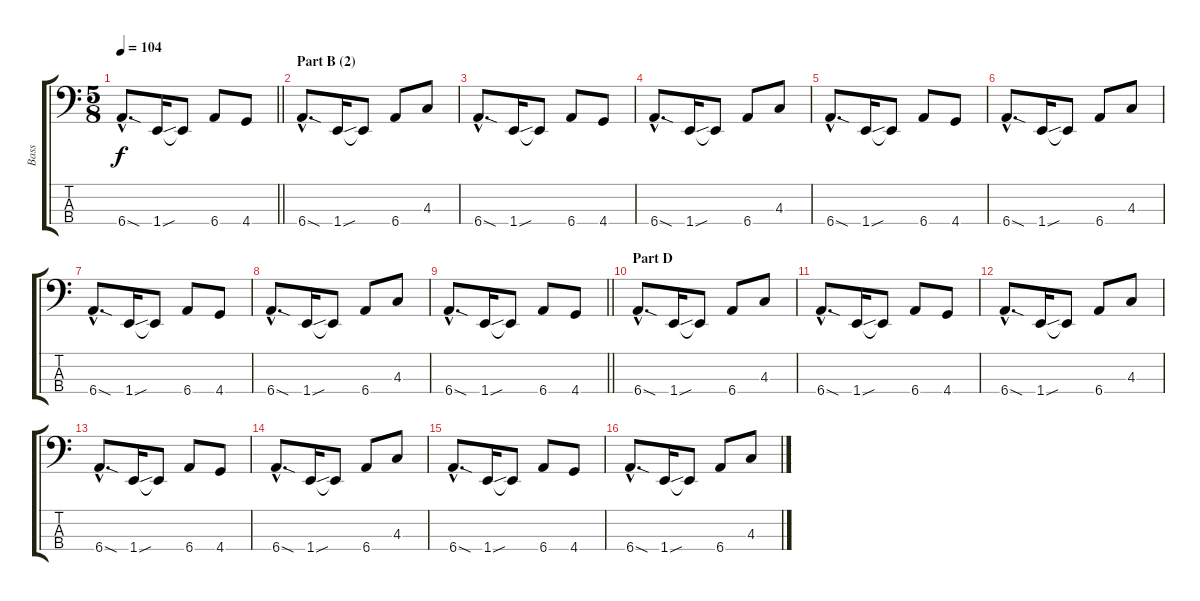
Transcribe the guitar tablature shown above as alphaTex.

\track ("Bass" "Bass") {instrument electricbasspick}
\staff {score tabs}
\tuning (Gb2 Db2 Ab1 Eb1) {hide}
\ts (5 8)
\tempo 104
\clef f4
\barLineRight lightlight
\ks c
6.4{sod hac}.8{d dy f} 1.4{sou}.16 1.4{t}.8 6.4.8 4.4.8 |
\section ("" "Part B (2)")
6.4{sod hac}.8{d} 1.4{sou}.16 1.4{t}.8 6.4.8 4.3.8 |
6.4{sod hac}.8{d} 1.4{sou}.16 1.4{t}.8 6.4.8 4.4.8 |
6.4{sod hac}.8{d} 1.4{sou}.16 1.4{t}.8 6.4.8 4.3.8 |
6.4{sod hac}.8{d} 1.4{sou}.16 1.4{t}.8 6.4.8 4.4.8 |
6.4{sod hac}.8{d} 1.4{sou}.16 1.4{t}.8 6.4.8 4.3.8 |
6.4{sod hac}.8{d} 1.4{sou}.16 1.4{t}.8 6.4.8 4.4.8 |
6.4{sod hac}.8{d} 1.4{sou}.16 1.4{t}.8 6.4.8 4.3.8 |
\barLineRight lightlight
6.4{sod hac}.8{d} 1.4{sou}.16 1.4{t}.8 6.4.8 4.4.8 |
\section ("" "Part D")
6.4{sod hac}.8{d} 1.4{sou}.16 1.4{t}.8 6.4.8 4.3.8 |
6.4{sod hac}.8{d} 1.4{sou}.16 1.4{t}.8 6.4.8 4.4.8 |
6.4{sod hac}.8{d} 1.4{sou}.16 1.4{t}.8 6.4.8 4.3.8 |
6.4{sod hac}.8{d} 1.4{sou}.16 1.4{t}.8 6.4.8 4.4.8 |
6.4{sod hac}.8{d} 1.4{sou}.16 1.4{t}.8 6.4.8 4.3.8 |
6.4{sod hac}.8{d} 1.4{sou}.16 1.4{t}.8 6.4.8 4.4.8 |
6.4{sod hac}.8{d} 1.4{sou}.16 1.4{t}.8 6.4.8 4.3.8
